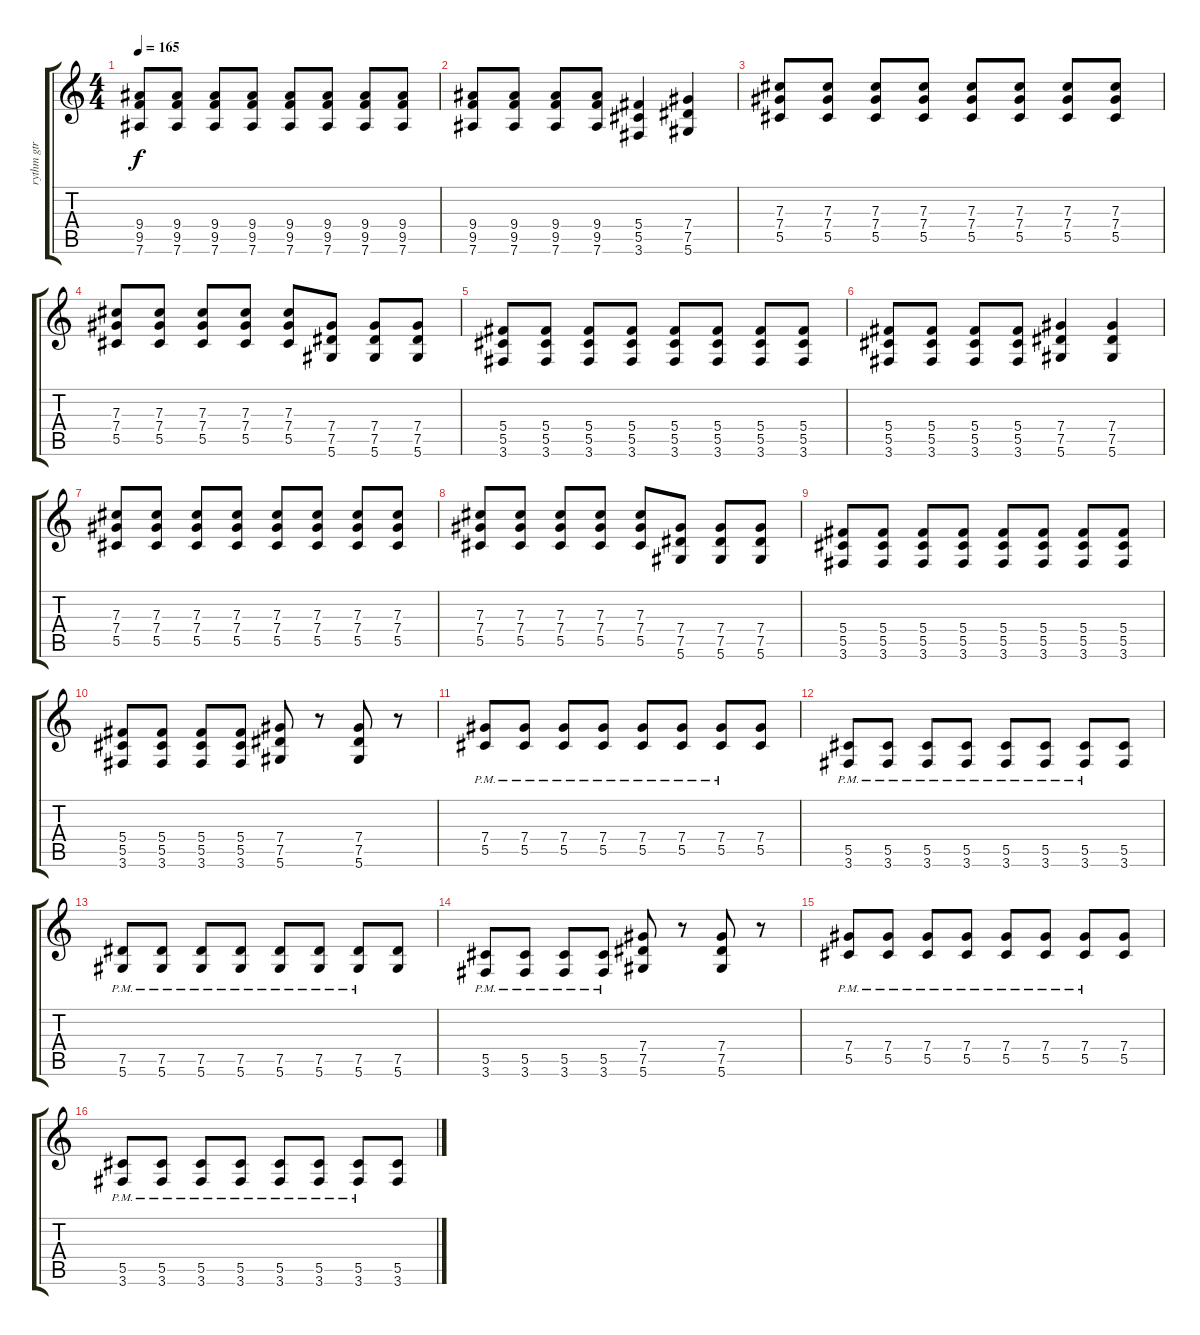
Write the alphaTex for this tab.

\track ("rythm gtr" "rythm gtr") {instrument distortionguitar}
\staff {score tabs}
\tuning (Eb4 Bb3 Gb3 Db3 Ab2 Eb2) {hide}
\ts (4 4)
\tempo 165
\clef g2
\ks c
(9.4 9.5 7.6).8{dy f} (9.4 9.5 7.6).8 (9.4 9.5 7.6).8 (9.4 9.5 7.6).8 (9.4 9.5 7.6).8 (9.4 9.5 7.6).8 (9.4 9.5 7.6).8 (9.4 9.5 7.6).8 |
(9.4 9.5 7.6).8 (9.4 9.5 7.6).8 (9.4 9.5 7.6).8 (9.4 9.5 7.6).8 (5.4 5.5 3.6).4 (7.4 7.5 5.6).4 |
(7.3 7.4 5.5).8 (7.3 7.4 5.5).8 (7.3 7.4 5.5).8 (7.3 7.4 5.5).8 (7.3 7.4 5.5).8 (7.3 7.4 5.5).8 (7.3 7.4 5.5).8 (7.3 7.4 5.5).8 |
(7.3 7.4 5.5).8 (7.3 7.4 5.5).8 (7.3 7.4 5.5).8 (7.3 7.4 5.5).8 (7.3 7.4 5.5).8 (7.4 7.5 5.6).8 (7.4 7.5 5.6).8 (7.4 7.5 5.6).8 |
(5.4 5.5 3.6).8 (5.4 5.5 3.6).8 (5.4 5.5 3.6).8 (5.4 5.5 3.6).8 (5.4 5.5 3.6).8 (5.4 5.5 3.6).8 (5.4 5.5 3.6).8 (5.4 5.5 3.6).8 |
(5.4 5.5 3.6).8 (5.4 5.5 3.6).8 (5.4 5.5 3.6).8 (5.4 5.5 3.6).8 (7.4 7.5 5.6).4 (7.4 7.5 5.6).4 |
(7.3 7.4 5.5).8 (7.3 7.4 5.5).8 (7.3 7.4 5.5).8 (7.3 7.4 5.5).8 (7.3 7.4 5.5).8 (7.3 7.4 5.5).8 (7.3 7.4 5.5).8 (7.3 7.4 5.5).8 |
(7.3 7.4 5.5).8 (7.3 7.4 5.5).8 (7.3 7.4 5.5).8 (7.3 7.4 5.5).8 (7.3 7.4 5.5).8 (7.4 7.5 5.6).8 (7.4 7.5 5.6).8 (7.4 7.5 5.6).8 |
(5.4 5.5 3.6).8 (5.4 5.5 3.6).8 (5.4 5.5 3.6).8 (5.4 5.5 3.6).8 (5.4 5.5 3.6).8 (5.4 5.5 3.6).8 (5.4 5.5 3.6).8 (5.4 5.5 3.6).8 |
(5.4 5.5 3.6).8 (5.4 5.5 3.6).8 (5.4 5.5 3.6).8 (5.4 5.5 3.6).8 (7.4 7.5 5.6).8 r.8 (7.4 7.5 5.6).8 r.8 |
(7.4{pm} 5.5{pm}).8 (7.4{pm} 5.5{pm}).8 (7.4{pm} 5.5{pm}).8 (7.4{pm} 5.5{pm}).8 (7.4{pm} 5.5{pm}).8 (7.4{pm} 5.5{pm}).8 (7.4{pm} 5.5{pm}).8 (7.4 5.5).8 |
(5.5{pm} 3.6{pm}).8 (5.5{pm} 3.6{pm}).8 (5.5{pm} 3.6{pm}).8 (5.5{pm} 3.6{pm}).8 (5.5{pm} 3.6{pm}).8 (5.5{pm} 3.6{pm}).8 (5.5{pm} 3.6{pm}).8 (5.5 3.6).8 |
(7.5{pm} 5.6{pm}).8 (7.5{pm} 5.6{pm}).8 (7.5{pm} 5.6{pm}).8 (7.5{pm} 5.6{pm}).8 (7.5{pm} 5.6{pm}).8 (7.5{pm} 5.6{pm}).8 (7.5{pm} 5.6{pm}).8 (7.5 5.6).8 |
(5.5{pm} 3.6{pm}).8 (5.5{pm} 3.6{pm}).8 (5.5{pm} 3.6{pm}).8 (5.5{pm} 3.6{pm}).8 (7.4 7.5 5.6).8 r.8 (7.4 7.5 5.6).8 r.8 |
(7.4{pm} 5.5{pm}).8 (7.4{pm} 5.5{pm}).8 (7.4{pm} 5.5{pm}).8 (7.4{pm} 5.5{pm}).8 (7.4{pm} 5.5{pm}).8 (7.4{pm} 5.5{pm}).8 (7.4{pm} 5.5{pm}).8 (7.4 5.5).8 |
(5.5{pm} 3.6{pm}).8 (5.5{pm} 3.6{pm}).8 (5.5{pm} 3.6{pm}).8 (5.5{pm} 3.6{pm}).8 (5.5{pm} 3.6{pm}).8 (5.5{pm} 3.6{pm}).8 (5.5{pm} 3.6{pm}).8 (5.5 3.6).8
